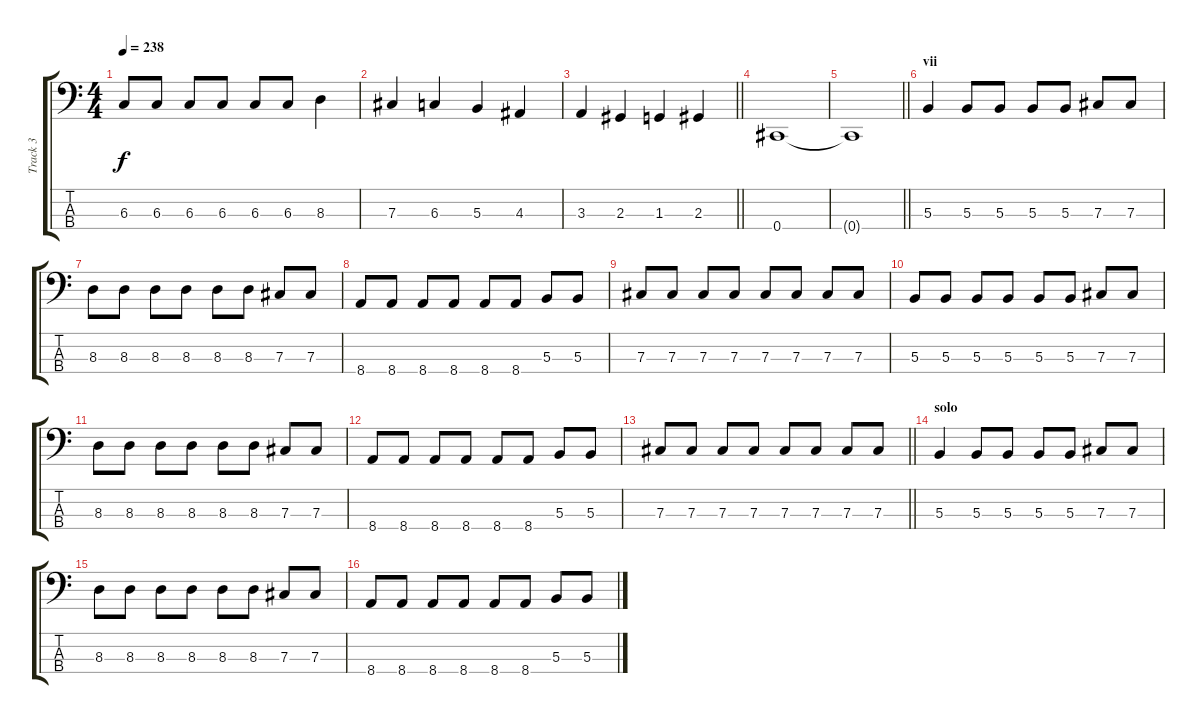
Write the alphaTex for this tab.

\track ("Track 3" "Track 3") {instrument electricbasspick}
\staff {score tabs}
\tuning (E2 B1 Gb1 Db1) {hide}
\ts (4 4)
\tempo 238
\clef f4
\ks c
6.3.8{dy f} 6.3.8 6.3.8 6.3.8 6.3.8 6.3.8 8.3.4 |
7.3.4 6.3.4 5.3.4 4.3.4 |
\barLineRight lightlight
3.3.4 2.3.4 1.3.4 2.3.4 |
0.4.1 |
\barLineRight lightlight
0.4{t}.1 |
\section ("" "vii")
5.3.4 5.3.8 5.3.8 5.3.8 5.3.8 7.3.8 7.3.8 |
8.3.8 8.3.8 8.3.8 8.3.8 8.3.8 8.3.8 7.3.8 7.3.8 |
8.4.8 8.4.8 8.4.8 8.4.8 8.4.8 8.4.8 5.3.8 5.3.8 |
7.3.8 7.3.8 7.3.8 7.3.8 7.3.8 7.3.8 7.3.8 7.3.8 |
5.3.8 5.3.8 5.3.8 5.3.8 5.3.8 5.3.8 7.3.8 7.3.8 |
8.3.8 8.3.8 8.3.8 8.3.8 8.3.8 8.3.8 7.3.8 7.3.8 |
8.4.8 8.4.8 8.4.8 8.4.8 8.4.8 8.4.8 5.3.8 5.3.8 |
\barLineRight lightlight
7.3.8 7.3.8 7.3.8 7.3.8 7.3.8 7.3.8 7.3.8 7.3.8 |
\section ("" "solo")
5.3.4 5.3.8 5.3.8 5.3.8 5.3.8 7.3.8 7.3.8 |
8.3.8 8.3.8 8.3.8 8.3.8 8.3.8 8.3.8 7.3.8 7.3.8 |
8.4.8 8.4.8 8.4.8 8.4.8 8.4.8 8.4.8 5.3.8 5.3.8
